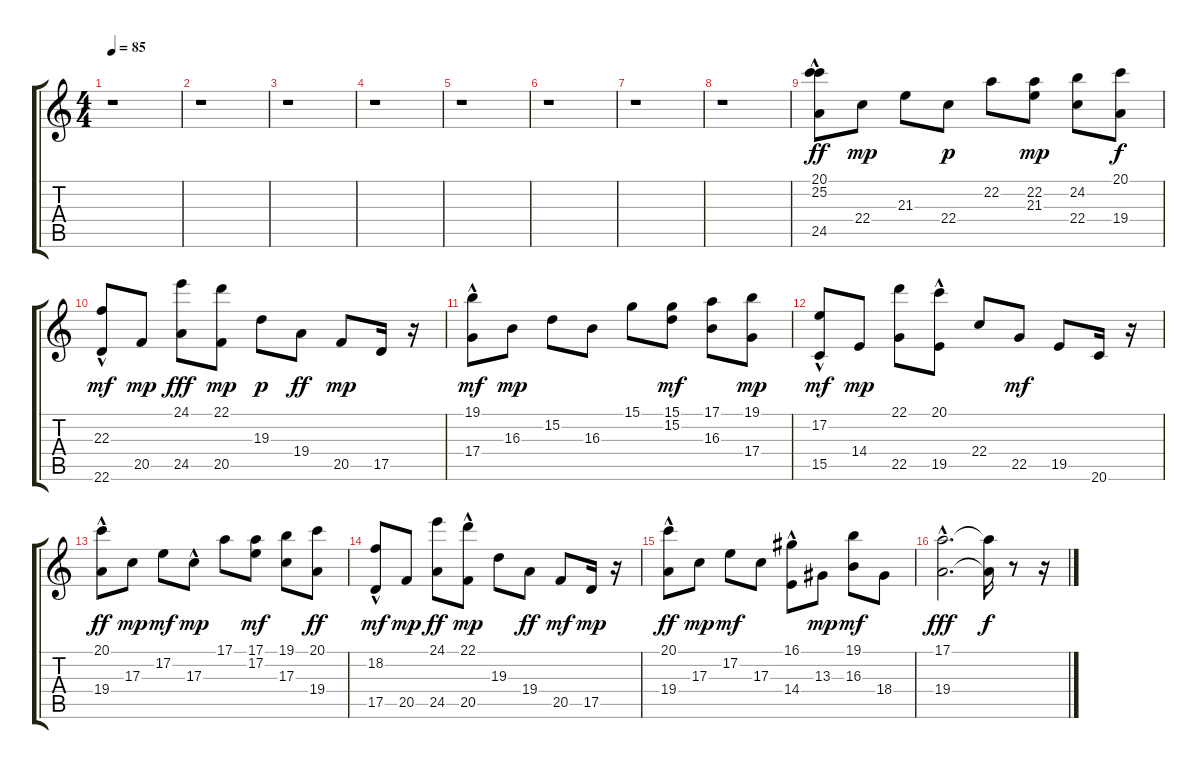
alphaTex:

\track "" {instrument musicbox}
\staff {score tabs}
\tuning (E4 B3 G3 D3 A2 E2) {hide}
\ts (4 4)
\tempo 85
\clef g2
\ks c
r.1{dy ff} |
r.1 |
r.1 |
r.1 |
r.1 |
r.1 |
r.1 |
r.1 |
(20.1 25.2 24.5{hac}).8 22.4.8{dy mp} 21.3.8 22.4.8{dy p} 22.2.8 (22.2 21.3).8{dy mp} (24.2 22.4).8 (20.1 19.4).8{dy f} |
(22.3 22.6{hac}).8{dy mf} 20.5.8{dy mp} (24.1 24.5).8{dy fff} (22.1 20.5).8{dy mp} 19.3.8{dy p} 19.4.8{dy ff} 20.5.8{dy mp} 17.5.16 r.16 |
(19.1 17.4{hac}).8{dy mf} 16.3.8{dy mp} 15.2.8 16.3.8 15.1.8 (15.1 15.2).8{dy mf} (17.1 16.3).8 (19.1 17.4).8{dy mp} |
(17.2 15.5{hac}).8{dy mf} 14.4.8{dy mp} (22.1 22.5).8 (20.1 19.5{hac}).8 22.4.8 22.5.8{dy mf} 19.5.8 20.6.16 r.16 |
(20.1 19.4{hac}).8{dy ff} 17.3.8{dy mp} 17.2.8{dy mf} 17.3{hac}.8{dy mp} 17.1.8 (17.1 17.2).8{dy mf} (19.1 17.3).8 (20.1 19.4).8{dy ff} |
(18.2{hac} 17.5{hac}).8{dy mf} 20.5.8{dy mp} (24.1 24.5).8{dy ff} (22.1 20.5{hac}).8{dy mp} 19.3.8 19.4.8{dy ff} 20.5.8{dy mf} 17.5.16{dy mp} r.16 |
(20.1 19.4{hac}).8{dy ff} 17.3.8{dy mp} 17.2.8{dy mf} 17.3.8 (16.1 14.4{hac}).8 13.3.8{dy mp} (19.1 16.3).8{dy mf} 18.4.8 |
(17.1{hac} 19.4{hac}).2{d dy fff} (17.1{t} 19.4{t}).16{dy f} r.8 r.16
